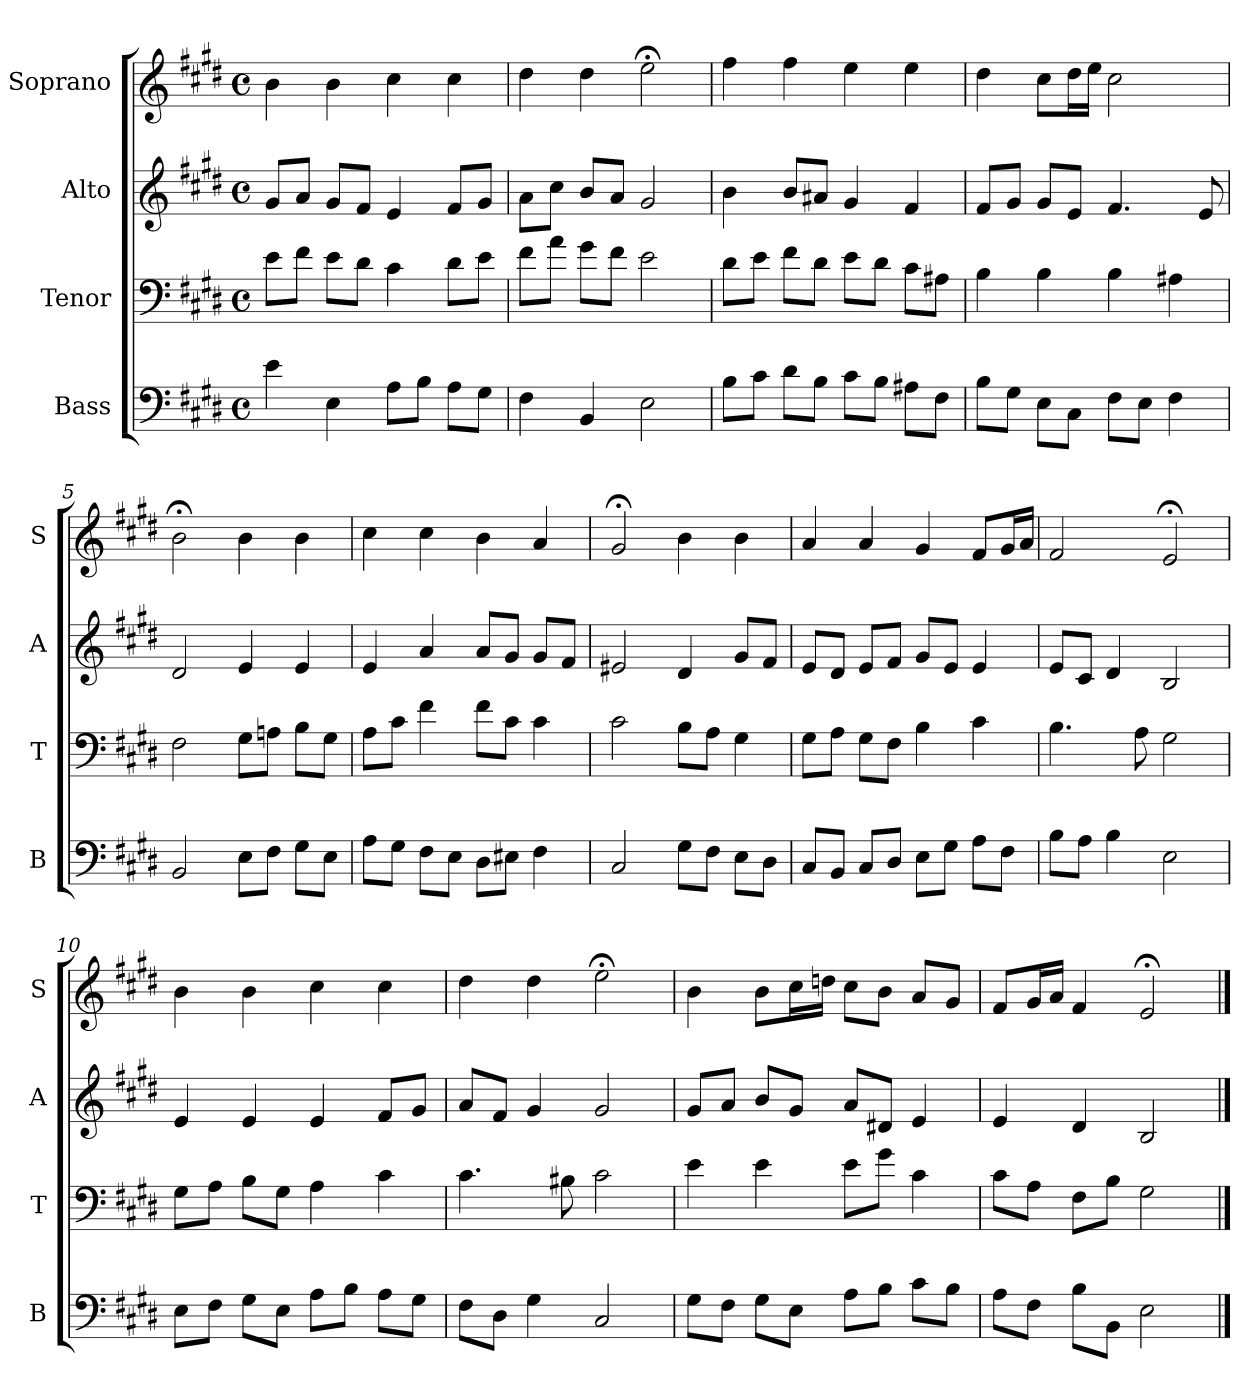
**kern	**kern	**kern	**kern
*part4	*part3	*part2	*part1
*staff4	*staff3	*staff2	*staff1
*I"Bass	*I"Tenor	*I"Alto	*I"Soprano
*I'B	*I'T	*I'A	*I'S
*clefF4	*clefF4	*clefG2	*clefG2
*k[f#c#g#d#]	*k[f#c#g#d#]	*k[f#c#g#d#]	*k[f#c#g#d#]
*E:	*E:	*E:	*E:
*M4/4	*M4/4	*M4/4	*M4/4
*met(c)	*met(c)	*met(c)	*met(c)
=1	=1	=1	=1
4e\	8e\L	8g#/L	4b\
.	8f#\J	8a/J	.
4E\	8e\L	8g#/L	4b\
.	8d#\J	8f#/J	.
8A\L	4c#\	4e/	4cc#\
8B\J	.	.	.
8A\L	8d#\L	8f#/L	4cc#\
8G#\J	8e\J	8g#/J	.
=2	=2	=2	=2
4F#\	8f#\L	8a\L	4dd#\
.	8a\J	8cc#\J	.
4BB/	8g#\L	8b/L	4dd#\
.	8f#\J	8a/J	.
2E\	2e\	2g#/	2ee;<\
=3	=3	=3	=3
8B\L	8d#\L	4b\	4ff#\
8c#\J	8e\J	.	.
8d#\L	8f#\L	8b/L	4ff#\
8B\J	8d#\J	8a#X/J	.
8c#\L	8e\L	4g#/	4ee\
8B\J	8d#\J	.	.
8A#X\L	8c#\L	4f#/	4ee\
8F#\J	8A#X\J	.	.
=4	=4	=4	=4
8B\L	4B\	8f#/L	4dd#\
8G#\J	.	8g#/J	.
8E\L	4B\	8g#/L	8cc#\L
8C#\J	.	8e/J	16dd#\L
.	.	.	16ee\JJ
8F#\L	4B\	4.f#/	2cc#\
8E\J	.	.	.
4F#\	4A#X\	.	.
.	.	8e/	.
!!LO:LB:g=z
=5	=5	=5	=5
2BB/	2F#\	2d#/	2b;<\
8E\L	8G#\L	4e/	4b\
8F#\J	8An\J	.	.
8G#\L	8B\L	4e/	4b\
8E\J	8G#\J	.	.
=6	=6	=6	=6
8A\L	8A\L	4e/	4cc#\
8G#\J	8c#\J	.	.
8F#\L	4f#\	4a/	4cc#\
8E\J	.	.	.
8D#\L	8f#\L	8a/L	4b\
8E#X\J	8c#\J	8g#/J	.
4F#\	4c#\	8g#/L	4a/
.	.	8f#/J	.
=7	=7	=7	=7
2C#/	2c#\	2e#X/	2g#;</
8G#\L	8B\L	4d#/	4b\
8F#\J	8A\J	.	.
8E\L	4G#\	8g#/L	4b\
8D#\J	.	8f#/J	.
=8	=8	=8	=8
8C#/L	8G#\L	8e/L	4a/
8BB/J	8A\J	8d#/J	.
8C#/L	8G#\L	8e/L	4a/
8D#/J	8F#\J	8f#/J	.
8E\L	4B\	8g#/L	4g#/
8G#\J	.	8e/J	.
8A\L	4c#\	4e/	8f#/L
8F#\J	.	.	16g#/L
.	.	.	16a/JJ
!!LO:LB:g=z
=9	=9	=9	=9
8B\L	4.B\	8e/L	2f#/
8A\J	.	8c#/J	.
4B\	.	4d#/	.
.	8A\	.	.
2E\	2G#\	2B/	2e;</
=10	=10	=10	=10
8E\L	8G#\L	4e/	4b\
8F#\J	8A\J	.	.
8G#\L	8B\L	4e/	4b\
8E\J	8G#\J	.	.
8A\L	4A\	4e/	4cc#\
8B\J	.	.	.
8A\L	4c#\	8f#/L	4cc#\
8G#\J	.	8g#/J	.
=11	=11	=11	=11
8F#\L	4.c#\	8a/L	4dd#\
8D#\J	.	8f#/J	.
4G#\	.	4g#/	4dd#\
.	8B#X\	.	.
2C#/	2c#\	2g#/	2ee;<\
=12	=12	=12	=12
8G#\L	4e\	8g#/L	4b\
8F#\J	.	8a/J	.
8G#\L	4e\	8b/L	8b\L
8E\J	.	8g#/J	16cc#\L
.	.	.	16ddn\JJ
8A\L	8e\L	8a/L	8cc#\L
8B\J	8g#\J	8d#X/J	8b\J
8c#\L	4c#\	4e/	8a/L
8B\J	.	.	8g#/J
=13	=13	=13	=13
8A\L	8c#\L	4e/	8f#/L
8F#\J	8A\J	.	16g#/L
.	.	.	16a/JJ
8B\L	8F#\L	4d#/	4f#/
8BB\J	8B\J	.	.
2E\	2G#\	2B/	2e;</
==	==	==	==
*-	*-	*-	*-
